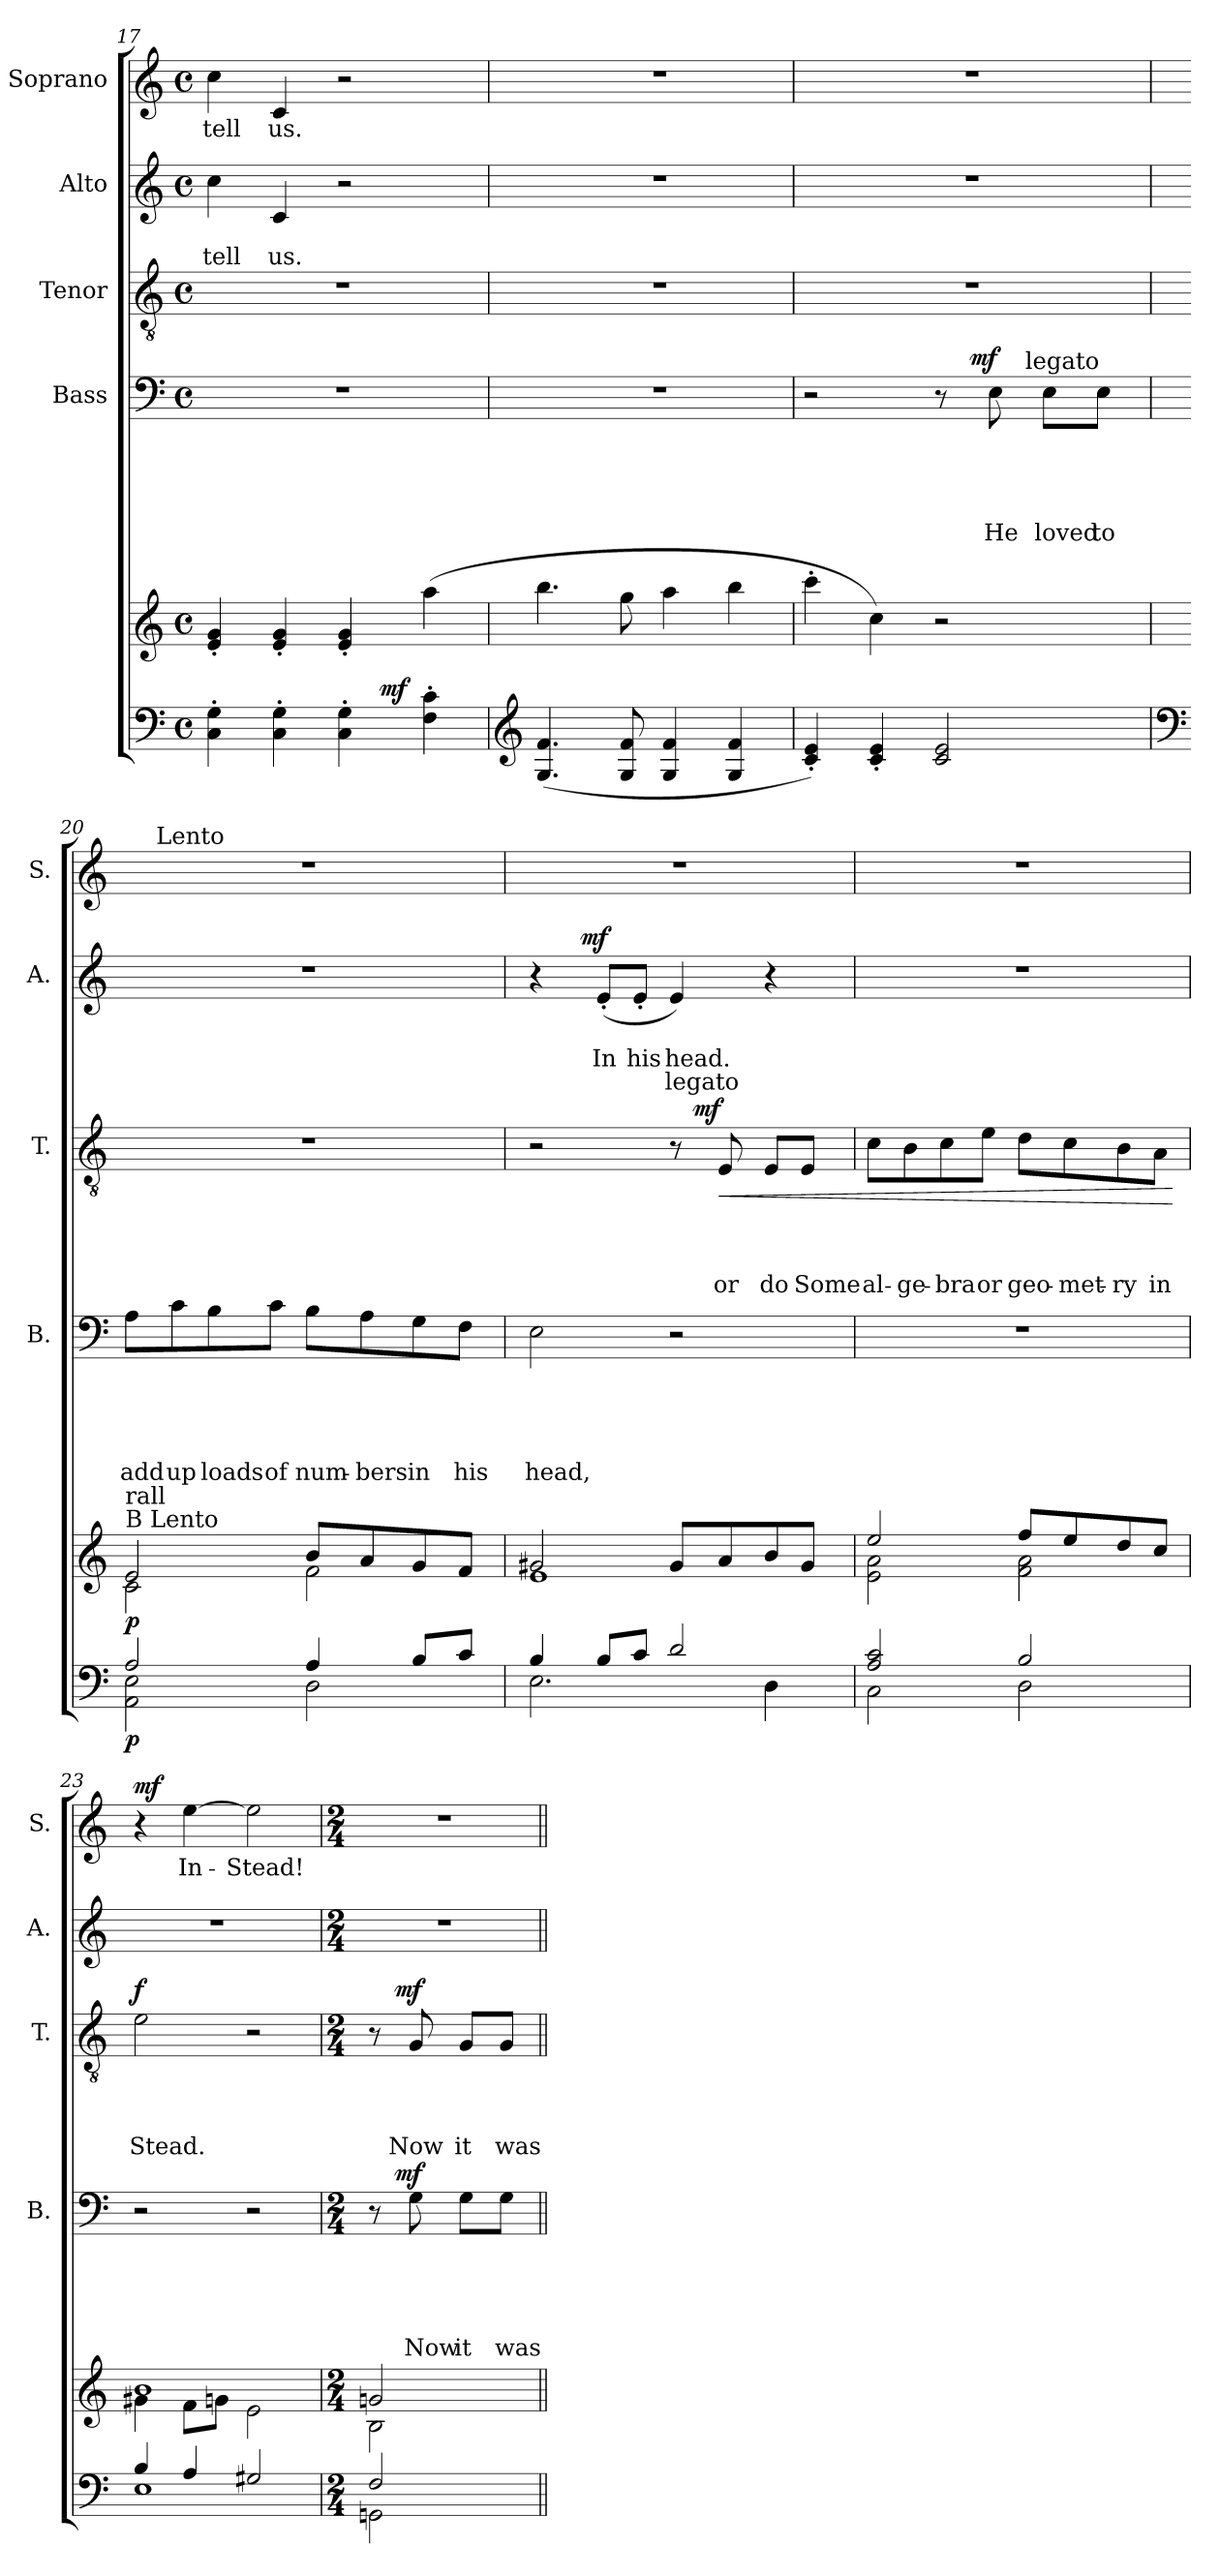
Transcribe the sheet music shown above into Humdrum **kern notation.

**kern	**dynam	**kern	**dynam	**kern	**text	**text	**text	**text	**text	**dynam	**kern	**text	**text	**text	**text	**dynam	**kern	**text	**text	**text	**dynam	**kern	**text	**dynam
*part6	*part6	*part5	*part5	*part4	*part4	*part4	*part4	*part4	*part4	*part4	*part3	*part3	*part3	*part3	*part3	*part3	*part2	*part2	*part2	*part2	*part2	*part1	*part1	*part1
*staff6	*staff6	*staff5	*staff5	*staff4	*staff4	*staff4	*staff4	*staff4	*staff4	*staff4	*staff3	*staff3	*staff3	*staff3	*staff3	*staff3	*staff2	*staff2	*staff2	*staff2	*staff2	*staff1	*staff1	*staff1
*	*	*	*	*I"Bass	*	*	*	*	*	*	*I"Tenor	*	*	*	*	*	*I"Alto	*	*	*	*	*I"Soprano	*	*
*	*	*	*	*I'B.	*	*	*	*	*	*	*I'T.	*	*	*	*	*	*I'A.	*	*	*	*	*I'S.	*	*
*clefF4	*	*clefG2	*	*clefF4	*	*	*	*	*	*	*clefGv2	*	*	*	*	*	*clefG2	*	*	*	*	*clefG2	*	*
*k[]	*	*k[]	*	*k[]	*	*	*	*	*	*	*k[]	*	*	*	*	*	*k[]	*	*	*	*	*k[]	*	*
*C:	*	*C:	*	*C:	*	*	*	*	*	*	*C:	*	*	*	*	*	*C:	*	*	*	*	*C:	*	*
*M4/4	*	*M4/4	*	*M4/4	*	*	*	*	*	*	*M4/4	*	*	*	*	*	*M4/4	*	*	*	*	*M4/4	*	*
*met(c)	*	*met(c)	*	*met(c)	*	*	*	*	*	*	*met(c)	*	*	*	*	*	*met(c)	*	*	*	*	*met(c)	*	*
=17	=17	=17	=17	=17	=17	=17	=17	=17	=17	=17	=17	=17	=17	=17	=17	=17	=17	=17	=17	=17	=17	=17	=17	=17
!	!	!	!	!	!	!	!	!	!	!	!	!	!	!	!	!	!	!	!LO:LY:b	!	!	!	!LO:LY:b	!
*^	*	*	*	*	*	*	*	*	*	*	*	*	*	*	*	*	*	*	*	*	*	*	*	*
4C\'< 4G\'<	2ryy	.	4e/'< 4g/'<	.	1r	.	.	.	.	.	.	1r	.	.	.	.	.	4cc\	.	tell	.	.	4cc\	tell	.
!	!	!	!	!	!	!	!	!	!	!	!	!	!	!	!	!	!	!	!	!LO:LY:b	!	!	!	!LO:LY:b	!
4C\'< 4G\'<	.	.	4e/'< 4g/'<	.	.	.	.	.	.	.	.	.	.	.	.	.	.	4c/	.	us.	.	.	4c/	us.	.
4C\'< 4G\'<	8ryy	.	4e/'< 4g/'<	.	.	.	.	.	.	.	.	.	.	.	.	.	.	2r	.	.	.	.	2r	.	.
!	!	!LO:DY:a	!	!	!	!	!	!	!	!	!	!	!	!	!	!	!	!	!	!	!	!	!	!	!
.	4.ryy	mf	.	.	.	.	.	.	.	.	.	.	.	.	.	.	.	.	.	.	.	.	.	.	.
4F\'< 4c\'<	.	.	(>4aa\	.	.	.	.	.	.	.	.	.	.	.	.	.	.	.	.	.	.	.	.	.	.
*v	*v	*	*	*	*	*	*	*	*	*	*	*	*	*	*	*	*	*	*	*	*	*	*	*	*
=18	=18	=18	=18	=18	=18	=18	=18	=18	=18	=18	=18	=18	=18	=18	=18	=18	=18	=18	=18	=18	=18	=18	=18	=18
*clefG2	*	*	*	*	*	*	*	*	*	*	*	*	*	*	*	*	*	*	*	*	*	*	*	*
(<4.G/ 4.f/	.	4.bb\	.	1r	.	.	.	.	.	.	1r	.	.	.	.	.	1r	.	.	.	.	1r	.	.
8G/ 8f/	.	8gg\	.	.	.	.	.	.	.	.	.	.	.	.	.	.	.	.	.	.	.	.	.	.
4G/ 4f/	.	4aa\	.	.	.	.	.	.	.	.	.	.	.	.	.	.	.	.	.	.	.	.	.	.
4G/ 4f/	.	4bb\	.	.	.	.	.	.	.	.	.	.	.	.	.	.	.	.	.	.	.	.	.	.
=19	=19	=19	=19	=19	=19	=19	=19	=19	=19	=19	=19	=19	=19	=19	=19	=19	=19	=19	=19	=19	=19	=19	=19	=19
*	*	*	*	*^	*	*	*	*	*	*	*	*	*	*	*	*	*	*	*	*	*	*	*	*
*	*	*	*	*	*^	*	*	*	*	*	*	*	*	*	*	*	*	*	*	*	*	*	*	*	*
4c/'< 4e/'<)	.	4ccc'>\	.	2r	2ryy	2ryy	.	.	.	.	.	.	1r	.	.	.	.	.	1r	.	.	.	.	1r	.	.
4c/'< 4e/'<	.	4cc\)	.	.	.	.	.	.	.	.	.	.	.	.	.	.	.	.	.	.	.	.	.	.	.	.
2c/ 2e/	.	2r	.	8r	16.ryy	8..ryy	.	.	.	.	.	.	.	.	.	.	.	.	.	.	.	.	.	.	.	.
!	!	!	!	!	!	!	!	!	!	!	!	!LO:DY:a	!	!	!	!	!	!	!	!	!	!	!	!	!	!
.	.	.	.	.	4ryy	.	.	.	.	.	.	mf	.	.	.	.	.	.	.	.	.	.	.	.	.	.
!	!	!	!	!	!	!	!	!	!	!	!LO:LY:b	!	!	!	!	!	!	!	!	!	!	!	!	!	!	!
.	.	.	.	8E\	.	.	.	.	.	.	He	.	.	.	.	.	.	.	.	.	.	.	.	.	.	.
!	!	!	!	!	!	!LO:TX:a:t=legato	!	!	!	!	!	!	!	!	!	!	!	!	!	!	!	!	!	!	!	!
.	.	.	.	.	.	4ryy	.	.	.	.	.	.	.	.	.	.	.	.	.	.	.	.	.	.	.	.
!	!	!	!	!	!	!	!	!	!	!	!LO:LY:b	!	!	!	!	!	!	!	!	!	!	!	!	!	!	!
.	.	.	.	8E\L	.	.	.	.	.	.	loved	.	.	.	.	.	.	.	.	.	.	.	.	.	.	.
.	.	.	.	.	8ryy	.	.	.	.	.	.	.	.	.	.	.	.	.	.	.	.	.	.	.	.	.
!	!	!	!	!	!	!	!	!	!	!	!LO:LY:b	!	!	!	!	!	!	!	!	!	!	!	!	!	!	!
.	.	.	.	8E\J	.	.	.	.	.	.	to	.	.	.	.	.	.	.	.	.	.	.	.	.	.	.
.	.	.	.	.	32ryy	32ryy	.	.	.	.	.	.	.	.	.	.	.	.	.	.	.	.	.	.	.	.
*	*	*	*	*v	*v	*v	*	*	*	*	*	*	*	*	*	*	*	*	*	*	*	*	*	*	*	*
!!LO:PB:g=z
=20	=20	=20	=20	=20	=20	=20	=20	=20	=20	=20	=20	=20	=20	=20	=20	=20	=20	=20	=20	=20	=20	=20	=20	=20
*clefF4	*	*	*	*	*	*	*	*	*	*	*	*	*	*	*	*	*	*	*	*	*	*	*	*
*	*	*MM117	*	*	*	*	*	*	*	*	*	*	*	*	*	*	*	*	*	*	*	*	*	*
*^	*	*^	*	*^	*	*	*	*	*	*	*	*	*	*	*	*	*	*	*	*	*	*	*	*
*	*	*	*	*	*	*	*^	*	*	*	*	*	*	*	*	*	*	*	*	*	*	*	*	*	*	*	*
!	!	!	!LO:TX:a:t=B Lento	!	!	!	!	!	!	!	!	!	!	!	!	!	!	!	!	!	!	!	!	!	!	!	!	!
!	!	!	!LO:TX:a:t=rall	!	!	!	!	!	!	!	!	!	!	!	!	!	!	!	!	!	!	!	!	!	!	!	!	!
!	!	!LO:DY:b	!	!	!LO:DY:b	!	!	!	!	!	!	!	!LO:LY:b	!	!	!	!	!	!	!	!	!	!	!	!	!	!	!
*	*	*	*	*	*	*v	*v	*v	*	*	*	*	*	*	*	*	*	*	*	*	*	*	*	*	*	*^	*	*
2A/	2AA\ 2E\	p	2e/	2c\	p	8A\L	.	.	.	.	add	.	1r	.	.	.	.	.	1r	.	.	.	.	1r	16.ryy	.	.
*	*	*	*	*	*	*	*	*	*	*	*	*	*	*	*	*	*	*	*	*	*	*	*	*MM78	*	*	*
!	!	!	!	!	!	!	!	!	!	!	!	!	!	!	!	!	!	!	!	!	!	!	!	!	!LO:TX:a:t=Lento	!	!
.	.	.	.	.	.	.	.	.	.	.	.	.	.	.	.	.	.	.	.	.	.	.	.	.	2ryy	.	.
!	!	!	!	!	!	!	!	!	!	!	!LO:LY:b	!	!	!	!	!	!	!	!	!	!	!	!	!	!	!	!
.	.	.	.	.	.	8c\	.	.	.	.	up	.	.	.	.	.	.	.	.	.	.	.	.	.	.	.	.
!	!	!	!	!	!	!	!	!	!	!	!LO:LY:b	!	!	!	!	!	!	!	!	!	!	!	!	!	!	!	!
.	.	.	.	.	.	8B\	.	.	.	.	loads	.	.	.	.	.	.	.	.	.	.	.	.	.	.	.	.
!	!	!	!	!	!	!	!	!	!	!	!LO:LY:b	!	!	!	!	!	!	!	!	!	!	!	!	!	!	!	!
.	.	.	.	.	.	8c\J	.	.	.	.	of	.	.	.	.	.	.	.	.	.	.	.	.	.	.	.	.
!	!	!	!	!	!	!	!	!	!	!	!LO:LY:b	!	!	!	!	!	!	!	!	!	!	!	!	!	!	!	!
4A/	2D\	.	8b/L	2f\	.	8B\L	.	.	.	.	num-	.	.	.	.	.	.	.	.	.	.	.	.	.	.	.	.
.	.	.	.	.	.	.	.	.	.	.	.	.	.	.	.	.	.	.	.	.	.	.	.	.	4ryy	.	.
!	!	!	!	!	!	!	!	!	!	!	!LO:LY:b:rj	!	!	!	!	!	!	!	!	!	!	!	!	!	!	!	!
.	.	.	8a/	.	.	8A\	.	.	.	.	-bers	.	.	.	.	.	.	.	.	.	.	.	.	.	.	.	.
!	!	!	!	!	!	!	!	!	!	!	!LO:LY:b	!	!	!	!	!	!	!	!	!	!	!	!	!	!	!	!
8B/L	.	.	8g/	.	.	8G\	.	.	.	.	in	.	.	.	.	.	.	.	.	.	.	.	.	.	.	.	.
.	.	.	.	.	.	.	.	.	.	.	.	.	.	.	.	.	.	.	.	.	.	.	.	.	8ryy	.	.
!	!	!	!	!	!	!	!	!	!	!	!LO:LY:b	!	!	!	!	!	!	!	!	!	!	!	!	!	!	!	!
8c/J	.	.	8f/J	.	.	8F\J	.	.	.	.	his	.	.	.	.	.	.	.	.	.	.	.	.	.	.	.	.
.	.	.	.	.	.	.	.	.	.	.	.	.	.	.	.	.	.	.	.	.	.	.	.	.	32ryy	.	.
=21	=21	=21	=21	=21	=21	=21	=21	=21	=21	=21	=21	=21	=21	=21	=21	=21	=21	=21	=21	=21	=21	=21	=21	=21	=21	=21	=21
!	!	!	!	!	!	!	!	!	!	!	!LO:LY:b	!	!	!	!	!	!	!	!	!	!	!	!	!	!	!	!
*	*	*	*	*	*	*	*	*	*	*	*	*	*^	*	*	*	*	*	*^	*	*	*	*	*v	*v	*	*
4B/	2.E\	.	2g#X/	1e	.	2E\	.	.	.	.	head,	.	2r	2ryy	.	.	.	.	.	4r	8..ryy	.	.	.	.	1r	.	.
!	!	!	!	!	!	!	!	!	!	!	!	!	!	!	!	!	!	!	!	!	!	!	!	!	!LO:DY:a	!	!	!
.	.	.	.	.	.	.	.	.	.	.	.	.	.	.	.	.	.	.	.	.	2ryy	.	.	.	mf	.	.	.
!	!	!	!	!	!	!	!	!	!	!	!	!	!	!	!	!	!	!	!	!	!	!	!LO:LY:b	!	!	!	!	!
8B/L	.	.	.	.	.	.	.	.	.	.	.	.	.	.	.	.	.	.	.	(<8e'</L	.	.	In	.	.	.	.	.
!	!	!	!	!	!	!	!	!	!	!	!	!	!	!	!	!	!	!	!	!	!	!	!LO:LY:b	!	!	!	!	!
8c/J	.	.	.	.	.	.	.	.	.	.	.	.	.	.	.	.	.	.	.	8e'</J	.	.	his	.	.	.	.	.
!	!	!	!	!	!	!	!	!	!	!	!	!	!	!	!	!	!	!	!	!	!	!	!LO:LY:b	!LO:LY:b	!	!	!	!
2d/	.	.	8g#/L	.	.	2r	.	.	.	.	.	.	8r	16ryy	.	.	.	.	.	4e/)	.	.	head.	legato	.	.	.	.
!	!	!	!	!	!	!	!	!	!	!	!	!	!	!	!	!	!	!	!LO:DY:a	!	!	!	!	!	!	!	!	!
.	.	.	.	.	.	.	.	.	.	.	.	.	.	4..ryy	.	.	.	.	mf	.	.	.	.	.	.	.	.	.
!	!	!	!	!	!	!	!	!	!	!	!	!	!	!	!	!	!	!LO:LY:b	!LO:HP:b	!	!	!	!	!	!	!	!	!
.	.	.	8a/	.	.	.	.	.	.	.	.	.	8E/	.	.	.	.	or	<	.	.	.	.	.	.	.	.	.
.	.	.	.	.	.	.	.	.	.	.	.	.	.	.	.	.	.	.	.	.	4ryy	.	.	.	.	.	.	.
!	!	!	!	!	!	!	!	!	!	!	!	!	!	!	!	!	!	!LO:LY:b	!	!	!	!	!	!	!	!	!	!
.	4D\	.	8b/	.	.	.	.	.	.	.	.	.	8E/L	.	.	.	.	do	.	4r	.	.	.	.	.	.	.	.
!	!	!	!	!	!	!	!	!	!	!	!	!	!	!	!	!	!	!LO:LY:b	!	!	!	!	!	!	!	!	!	!
.	.	.	8g#/J	.	.	.	.	.	.	.	.	.	8E/J	.	.	.	.	Some	.	.	.	.	.	.	.	.	.	.
.	.	.	.	.	.	.	.	.	.	.	.	.	.	.	.	.	.	.	.	.	32ryy	.	.	.	.	.	.	.
=22	=22	=22	=22	=22	=22	=22	=22	=22	=22	=22	=22	=22	=22	=22	=22	=22	=22	=22	=22	=22	=22	=22	=22	=22	=22	=22	=22	=22
!	!	!	!	!	!	!	!	!	!	!	!	!	!	!	!	!	!	!LO:LY:b	!	!	!	!	!	!	!	!	!	!
*	*	*	*	*	*	*	*	*	*	*	*	*	*v	*v	*	*	*	*	*	*	*	*	*	*	*	*	*	*
*	*	*	*	*	*	*	*	*	*	*	*	*	*	*	*	*	*	*	*v	*v	*	*	*	*	*	*	*
2A/ 2c/	2C\	.	2ee/	2e\ 2a\	.	1r	.	.	.	.	.	.	8c\L	.	.	.	al-	.	1r	.	.	.	.	1r	.	.
!	!	!	!	!	!	!	!	!	!	!	!	!	!	!	!	!	!LO:LY:b	!	!	!	!	!	!	!	!	!
.	.	.	.	.	.	.	.	.	.	.	.	.	8B\	.	.	.	-ge-	.	.	.	.	.	.	.	.	.
!	!	!	!	!	!	!	!	!	!	!	!	!	!	!	!	!	!LO:LY:b:rj	!	!	!	!	!	!	!	!	!
.	.	.	.	.	.	.	.	.	.	.	.	.	8c\	.	.	.	-bra	.	.	.	.	.	.	.	.	.
!	!	!	!	!	!	!	!	!	!	!	!	!	!	!	!	!	!LO:LY:b	!	!	!	!	!	!	!	!	!
.	.	.	.	.	.	.	.	.	.	.	.	.	8e\J	.	.	.	or	.	.	.	.	.	.	.	.	.
!	!	!	!	!	!	!	!	!	!	!	!	!	!	!	!	!	!LO:LY:b	!	!	!	!	!	!	!	!	!
2B/	2D\	.	8ff/L	2f\ 2a\	.	.	.	.	.	.	.	.	8d\L	.	.	.	geo-	.	.	.	.	.	.	.	.	.
!	!	!	!	!	!	!	!	!	!	!	!	!	!	!	!	!	!LO:LY:b	!	!	!	!	!	!	!	!	!
.	.	.	8ee/	.	.	.	.	.	.	.	.	.	8c\	.	.	.	-met-	.	.	.	.	.	.	.	.	.
!	!	!	!	!	!	!	!	!	!	!	!	!	!	!	!	!	!LO:LY:b:rj	!	!	!	!	!	!	!	!	!
.	.	.	8dd/	.	.	.	.	.	.	.	.	.	8B\	.	.	.	-ry	.	.	.	.	.	.	.	.	.
!	!	!	!	!	!	!	!	!	!	!	!	!	!	!	!	!	!LO:LY:b	!	!	!	!	!	!	!	!	!
.	.	.	8cc/J	.	.	.	.	.	.	.	.	.	8A\J	.	.	.	in	.	.	.	.	.	.	.	.	.
*v	*v	*	*	*	*	*	*	*	*	*	*	*	*	*	*	*	*	*	*	*	*	*	*	*	*	*
*	*	*v	*v	*	*	*	*	*	*	*	*	*	*	*	*	*	*	*	*	*	*	*	*	*	*
.	.	.	.	.	.	.	.	.	.	.	.	.	.	.	.	[	.	.	.	.	.	.	.	.
=23	=23	=23	=23	=23	=23	=23	=23	=23	=23	=23	=23	=23	=23	=23	=23	=23	=23	=23	=23	=23	=23	=23	=23	=23
*^	*	*^	*	*	*	*	*	*	*	*	*	*	*	*	*	*	*	*	*	*	*	*	*	*
!	!	!	!	!	!	!	!	!	!	!	!	!	!	!	!	!	!LO:LY:b	!LO:DY:a	!	!	!	!	!	!	!	!LO:DY:a
4B/	1E	.	1b	4g#X\	.	2r	.	.	.	.	.	.	2e\	.	.	.	Stead.	f	1r	.	.	.	.	4r	.	mf
!	!	!	!	!	!	!	!	!	!	!	!	!	!	!	!	!	!	!	!	!	!	!	!	!	!LO:LY:b	!
4A/	.	.	.	8f\L	.	.	.	.	.	.	.	.	.	.	.	.	.	.	.	.	.	.	.	[>4ee\	In-	.
.	.	.	.	8gn\J	.	.	.	.	.	.	.	.	.	.	.	.	.	.	.	.	.	.	.	.	.	.
!	!	!	!	!	!	!	!	!	!	!	!	!	!	!	!	!	!	!	!	!	!	!	!	!	!LO:LY:b	!
2G#X/	.	.	.	2e\	.	2r	.	.	.	.	.	.	2r	.	.	.	.	.	.	.	.	.	.	2ee\]	-Stead!	.
!!LO:LB:g=z
=24	=24	=24	=24	=24	=24	=24	=24	=24	=24	=24	=24	=24	=24	=24	=24	=24	=24	=24	=24	=24	=24	=24	=24	=24	=24	=24
*M2/4	*	*	*M2/4	*	*	*M2/4	*	*	*	*	*	*	*M2/4	*	*	*	*	*	*M2/4	*	*	*	*	*M2/4	*	*
!	!	!	!	!	!	!	!	!	!	!	!	!	!	!	!	!	!	!	!LO:N:vis=1	!	!	!	!	!LO:N:vis=1	!	!
*	*	*	*	*	*	*^	*	*	*	*	*	*	*^	*	*	*	*	*	*	*	*	*	*	*	*	*
2F/	2GGn\	.	2gn/	2B\	.	8r	16.ryy	.	.	.	.	.	.	8r	16.ryy	.	.	.	.	.	2r	.	.	.	.	2r	.	.
!	!	!	!	!	!	!	!	!	!	!	!	!	!LO:DY:a	!	!	!	!	!	!	!LO:DY:a	!	!	!	!	!	!	!	!
.	.	.	.	.	.	.	4ryy	.	.	.	.	.	mf	.	4ryy	.	.	.	.	mf	.	.	.	.	.	.	.	.
!	!	!	!	!	!	!	!	!	!	!	!	!LO:LY:b	!	!	!	!	!	!	!LO:LY:b	!	!	!	!	!	!	!	!	!
.	.	.	.	.	.	8G\	.	.	.	.	.	Now	.	8G/	.	.	.	.	Now	.	.	.	.	.	.	.	.	.
!	!	!	!	!	!	!	!	!	!	!	!	!LO:LY:b	!	!	!	!	!	!	!LO:LY:b	!	!	!	!	!	!	!	!	!
.	.	.	.	.	.	8G\L	.	.	.	.	.	it	.	8G/L	.	.	.	.	it	.	.	.	.	.	.	.	.	.
.	.	.	.	.	.	.	8ryy	.	.	.	.	.	.	.	8ryy	.	.	.	.	.	.	.	.	.	.	.	.	.
!	!	!	!	!	!	!	!	!	!	!	!	!LO:LY:b	!	!	!	!	!	!	!LO:LY:b	!	!	!	!	!	!	!	!	!
.	.	.	.	.	.	8G\J	.	.	.	.	.	was	.	8G/J	.	.	.	.	was	.	.	.	.	.	.	.	.	.
.	.	.	.	.	.	.	32ryy	.	.	.	.	.	.	.	32ryy	.	.	.	.	.	.	.	.	.	.	.	.	.
*v	*v	*	*	*	*	*v	*v	*	*	*	*	*	*	*v	*v	*	*	*	*	*	*	*	*	*	*	*	*	*
*	*	*v	*v	*	*	*	*	*	*	*	*	*	*	*	*	*	*	*	*	*	*	*	*	*	*
=||	=||	=||	=||	=||	=||	=||	=||	=||	=||	=||	=||	=||	=||	=||	=||	=||	=||	=||	=||	=||	=||	=||	=||	=||
*-	*-	*-	*-	*-	*-	*-	*-	*-	*-	*-	*-	*-	*-	*-	*-	*-	*-	*-	*-	*-	*-	*-	*-	*-
